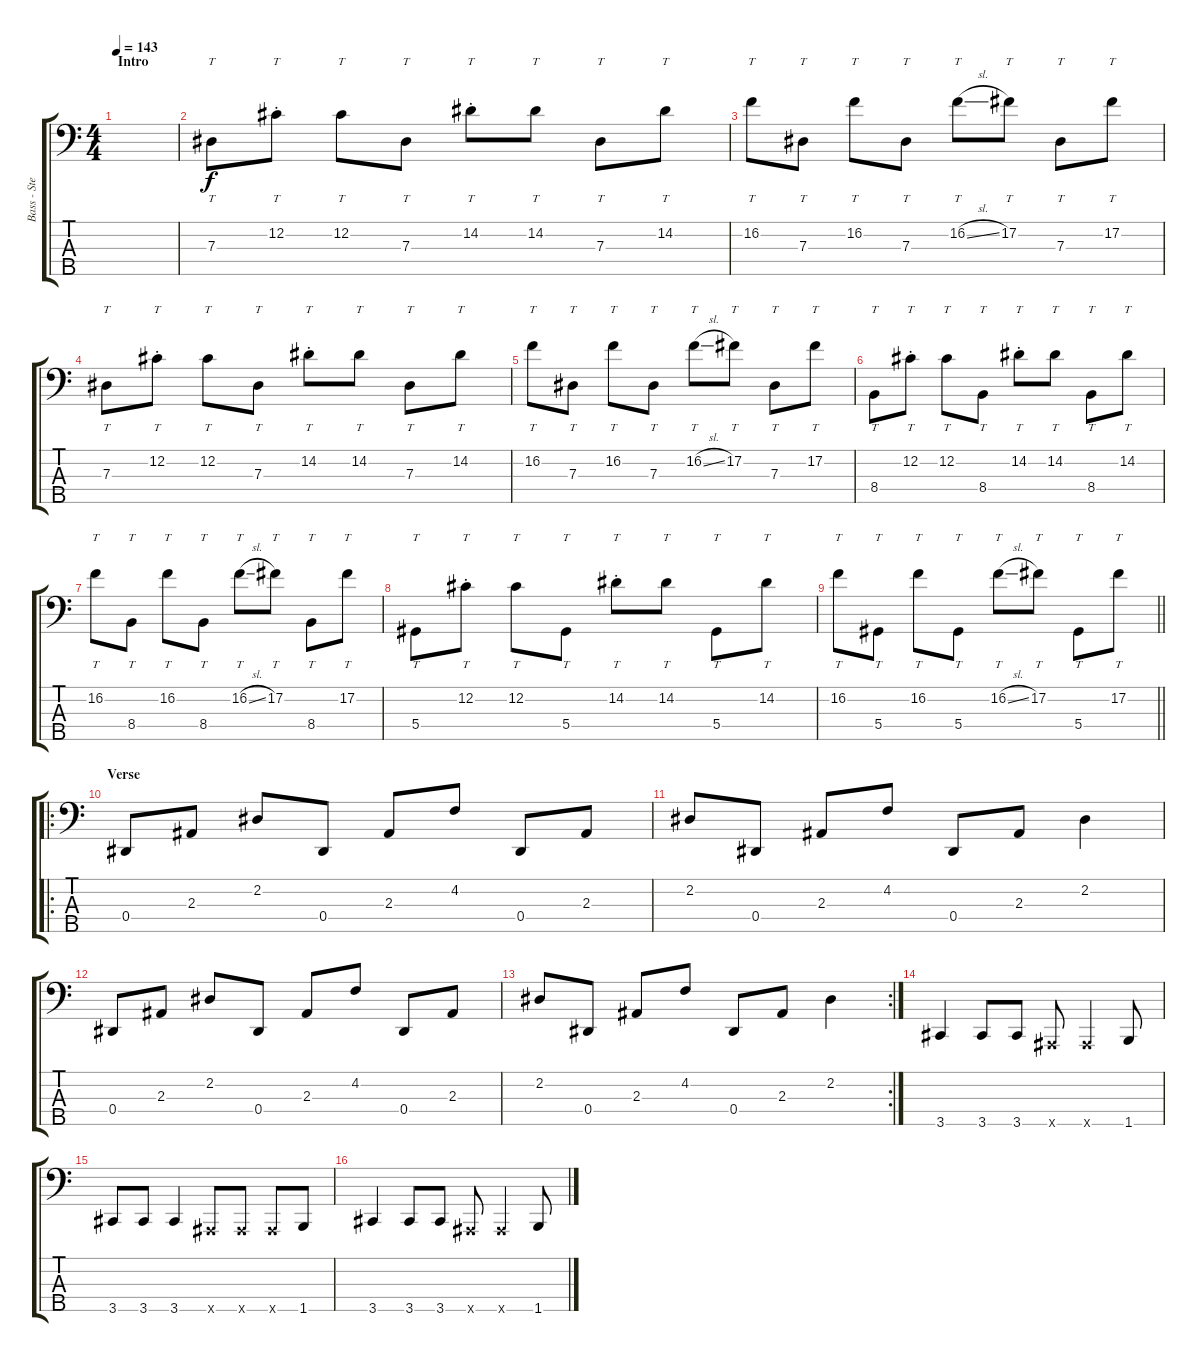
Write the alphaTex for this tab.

\track ("Bass - Stefan Ude" "Bass - Ste") {instrument electricbassfinger}
\staff {score tabs}
\tuning (Gb2 Db2 Ab1 Eb1 Bb0) {hide}
\ts (4 4)
\section ("" "Intro")
\tempo 143
\clef f4
\ks c
|
7.3.8{tt} 12.2{st}.8{tt} 12.2.8{tt} 7.3.8{tt} 14.2{st}.8{tt} 14.2.8{tt} 7.3.8{tt} 14.2.8{tt} |
16.2.8{tt} 7.3.8{tt} 16.2.8{tt} 7.3.8{tt} 16.2{sl}.8{tt} 17.2.8{tt} 7.3.8{tt} 17.2.8{tt} |
7.3.8{tt} 12.2{st}.8{tt} 12.2.8{tt} 7.3.8{tt} 14.2{st}.8{tt} 14.2.8{tt} 7.3.8{tt} 14.2.8{tt} |
16.2.8{tt} 7.3.8{tt} 16.2.8{tt} 7.3.8{tt} 16.2{sl}.8{tt} 17.2.8{tt} 7.3.8{tt} 17.2.8{tt} |
8.4.8{tt} 12.2{st}.8{tt} 12.2.8{tt} 8.4.8{tt} 14.2{st}.8{tt} 14.2.8{tt} 8.4.8{tt} 14.2.8{tt} |
16.2.8{tt} 8.4.8{tt} 16.2.8{tt} 8.4.8{tt} 16.2{sl}.8{tt} 17.2.8{tt} 8.4.8{tt} 17.2.8{tt} |
5.4.8{tt} 12.2{st}.8{tt} 12.2.8{tt} 5.4.8{tt} 14.2{st}.8{tt} 14.2.8{tt} 5.4.8{tt} 14.2.8{tt} |
\barLineRight lightlight
16.2.8{tt} 5.4.8{tt} 16.2.8{tt} 5.4.8{tt} 16.2{sl}.8{tt} 17.2.8{tt} 5.4.8{tt} 17.2.8{tt} |
\ro
\section ("" "Verse")
0.4.8 2.3.8 2.2.8 0.4.8 2.3.8 4.2.8 0.4.8 2.3.8 |
2.2.8 0.4.8 2.3.8 4.2.8 0.4.8 2.3.8 2.2.4 |
0.4.8 2.3.8 2.2.8 0.4.8 2.3.8 4.2.8 0.4.8 2.3.8 |
\rc 2
2.2.8 0.4.8 2.3.8 4.2.8 0.4.8 2.3.8 2.2.4 |
3.5.4 3.5.8 3.5.8 0.5{x}.8 0.5{x}.4 1.5.8 |
3.5.8 3.5.8 3.5.4 0.5{x}.8 0.5{x}.8 0.5{x}.8 1.5.8 |
3.5.4 3.5.8 3.5.8 0.5{x}.8 0.5{x}.4 1.5.8
